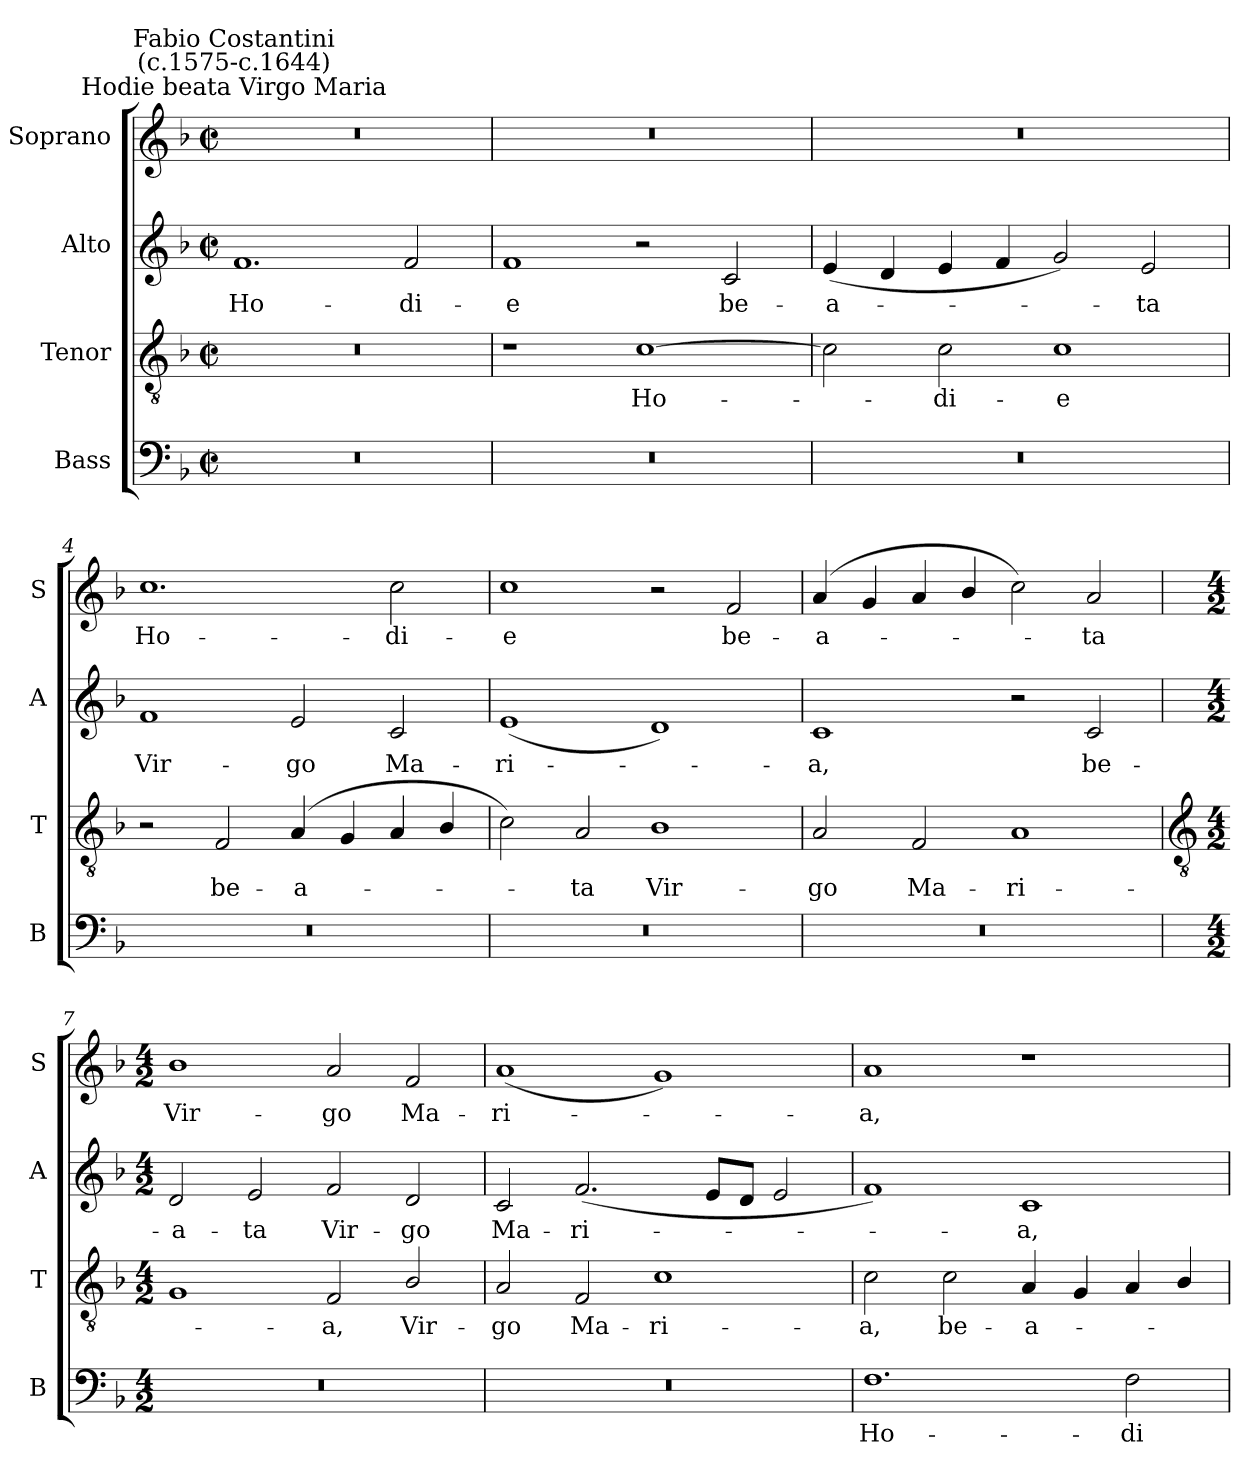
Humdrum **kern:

**kern	**text	**kern	**text	**kern	**text	**kern	**text
*part4	*part4	*part3	*part3	*part2	*part2	*part1	*part1
*staff4	*staff4	*staff3	*staff3	*staff2	*staff2	*staff1	*staff1
*I"Bass	*	*I"Tenor	*	*I"Alto	*	*I"Soprano	*
*I'B	*	*I'T	*	*I'A	*	*I'S	*
*clefF4	*	*clefGv2	*	*clefG2	*	*clefG2	*
*k[b-]	*	*k[b-]	*	*k[b-]	*	*k[b-]	*
*F:	*	*F:	*	*F:	*	*F:	*
*M4/2	*	*M4/2	*	*M4/2	*	*M4/2	*
*met(c|)	*	*met(c|)	*	*met(c|)	*	*met(c|)	*
=1	=1	=1	=1	=1	=1	=1	=1
!	!	!	!	!	!	!LO:TX:a:cj:t=Hodie beata Virgo Maria	!
!	!	!	!	!	!	!LO:TX:a:cj:t=Fabio Costantini\n(c.1575-c.1644)	!
!	!	!	!	!	!LO:LY:b	!	!
0r	.	0r	.	1.f	Ho-	0r	.
!	!	!	!	!	!LO:LY:b	!	!
.	.	.	.	2f	-di-	.	.
=2	=2	=2	=2	=2	=2	=2	=2
!	!	!	!	!	!LO:LY:b	!	!
0r	.	1r	.	1f	-e	0r	.
!	!	!	!LO:LY:b	!	!	!	!
.	.	[1c	Ho-	2r	.	.	.
!	!	!	!	!	!LO:LY:b	!	!
.	.	.	.	2c	be-	.	.
=3	=3	=3	=3	=3	=3	=3	=3
!	!	!	!	!	!LO:LY:b	!	!
0r	.	2c]	.	(<4e	-a-	0r	.
.	.	.	.	4d	.	.	.
!	!	!	!LO:LY:b	!	!	!	!
.	.	2c	di-	4e	.	.	.
.	.	.	.	4f	.	.	.
!	!	!	!LO:LY:b	!	!	!	!
.	.	1c	-e	2g)	.	.	.
!	!	!	!	!	!LO:LY:b	!	!
.	.	.	.	2e	ta	.	.
=4	=4	=4	=4	=4	=4	=4	=4
!	!	!	!	!	!LO:LY:b	!	!LO:LY:b
0r	.	2r	.	1f	Vir-	1.cc	Ho-
!	!	!	!LO:LY:b	!	!	!	!
.	.	2F	be-	.	.	.	.
!	!	!	!LO:LY:b	!	!LO:LY:b	!	!
.	.	(<4A	-a-	2e	-go	.	.
.	.	4G	.	.	.	.	.
!	!	!	!	!	!LO:LY:b	!	!LO:LY:b
.	.	4A	.	2c	Ma-	2cc	-di-
.	.	4B-/	.	.	.	.	.
=5	=5	=5	=5	=5	=5	=5	=5
!	!	!	!	!	!LO:LY:b	!	!LO:LY:b
0r	.	2c)	.	(<1e	-ri-	1cc	-e
!	!	!	!LO:LY:b	!	!	!	!
.	.	2A	ta	.	.	.	.
!	!	!	!LO:LY:b	!	!	!	!
.	.	1B-	Vir-	1d)	.	2r	.
!	!	!	!	!	!	!	!LO:LY:b
.	.	.	.	.	.	2f	be-
=6	=6	=6	=6	=6	=6	=6	=6
!	!	!	!LO:LY:b	!	!LO:LY:b	!	!LO:LY:b
0r	.	2A	-go	1c	a,	(<4a	-a-
.	.	.	.	.	.	4g	.
!	!	!	!LO:LY:b	!	!	!	!
.	.	2F	Ma-	.	.	4a	.
.	.	.	.	.	.	4b-/	.
!	!	!	!LO:LY:b	!	!	!	!
.	.	1A	-ri-	2r	.	2cc)	.
!	!	!	!	!	!LO:LY:b	!	!LO:LY:b
.	.	.	.	2c	be-	2a	ta
!!LO:LB:g=z
=7	=7	=7	=7	=7	=7	=7	=7
*	*	*clefGv2	*	*	*	*	*
*M4/2	*	*M4/2	*	*M4/2	*	*M4/2	*
!	!	!	!	!	!LO:LY:b	!	!LO:LY:b
0r	.	1G	.	2d	-a-	1b-	Vir-
!	!	!	!	!	!LO:LY:b	!	!
.	.	.	.	2e	-ta	.	.
!	!	!	!LO:LY:b	!	!LO:LY:b	!	!LO:LY:b
.	.	2F	a,	2f	Vir-	2a	-go
!	!	!	!LO:LY:b	!	!LO:LY:b	!	!LO:LY:b
.	.	2B-/	Vir-	2d	-go	2f	Ma-
=8	=8	=8	=8	=8	=8	=8	=8
!	!	!	!LO:LY:b	!	!LO:LY:b	!	!LO:LY:b
0r	.	2A	-go	2c	Ma-	(<1a	-ri-
!	!	!	!LO:LY:b	!	!LO:LY:b	!	!
.	.	2F	Ma-	(<2.f	-ri-	.	.
!	!	!	!LO:LY:b	!	!	!	!
.	.	1c	-ri-	.	.	1g)	.
.	.	.	.	8eL	.	.	.
.	.	.	.	8dJ	.	.	.
.	.	.	.	2e	.	.	.
=9	=9	=9	=9	=9	=9	=9	=9
!	!LO:LY:b	!	!LO:LY:b	!	!	!	!LO:LY:b
1.F	Ho-	2c	-a,	1f)	.	1a	a,
!	!	!	!LO:LY:b	!	!	!	!
.	.	2c	be-	.	.	.	.
!	!	!	!LO:LY:b	!	!LO:LY:b	!	!
.	.	4A	-a-	1c	a,	1r	.
.	.	4G	.	.	.	.	.
!	!LO:LY:b	!	!	!	!	!	!
2F	-di-	4A	.	.	.	.	.
.	.	4B-/	.	.	.	.	.
=	=	=	=	=	=	=	=
*-	*-	*-	*-	*-	*-	*-	*-
